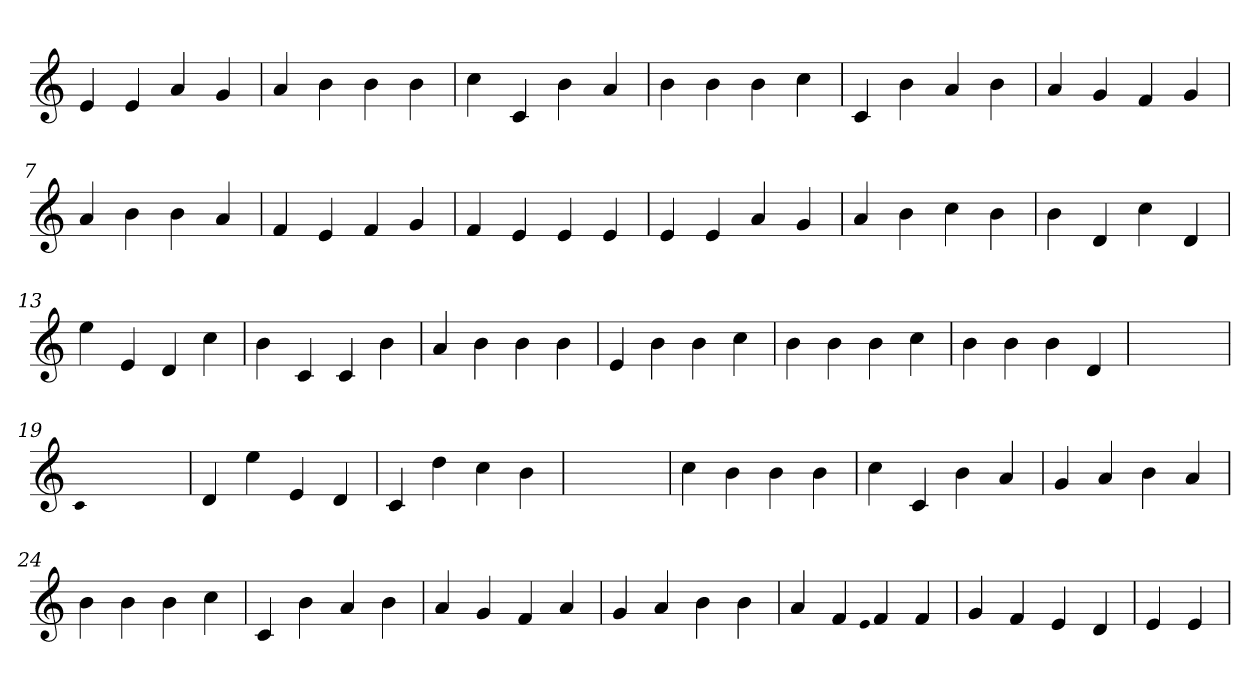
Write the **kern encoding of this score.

**kern
*part1
*staff1
*clefG2
=1
4e
4e
4a
4g
=2
4a
4b
4b
4b
=3
4cc
4c
4b
4a
=4
4b
4b
4b
4cc
=5
4c
4b
4a
4b
=6
4a
4g
4f
4g
=7
4a
4b
4b
4a
=8
4f
4e
4f
4g
=9
4f
4e
4e
4e
=10
4e
4e
4a
4g
=11
4a
4b
4cc
4b
=12
4b
4d
4cc
4d
=13
4ee
4e
4d
4cc
=14
4b
4c
4c
4b
=15
4a
4b
4b
4b
=16
4e
4b
4b
4cc
=17
4b
4b
4b
4cc
=18
4b
4b
4b
4d
=19
1ryy
=19
qqc
1ryy
=19
4d
4ee
4e
4d
=20
4c
4dd
4cc
4b
=21
1ryy
=21
4cc
4b
4b
4b
=22
4cc
4c
4b
4a
=23
4g
4a
4b
4a
=24
4b
4b
4b
4cc
=25
4c
4b
4a
4b
=26
4a
4g
4f
4a
=27
4g
4a
4b
4b
=28
4a
4f
qqe
4f
4f
=29
4g
4f
4e
4d
=30
4e
4e
=
*-
